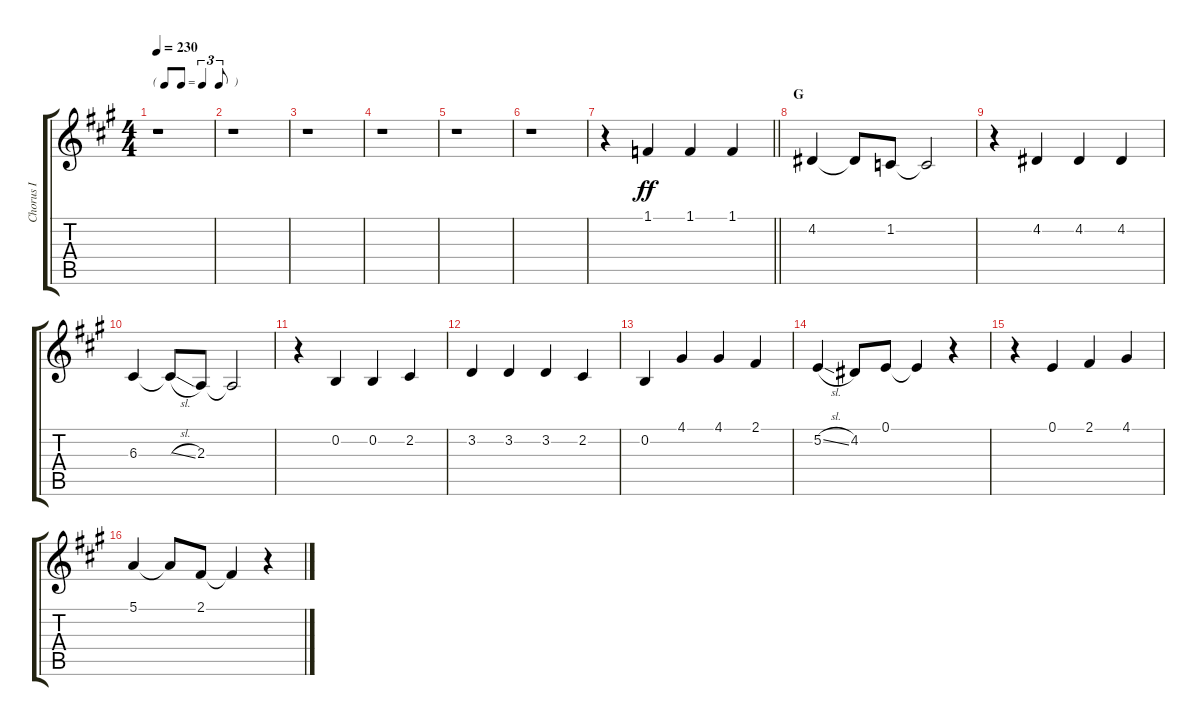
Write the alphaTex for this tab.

\track ("Chorus I" "Chorus I") {instrument voiceoohs}
\staff {score tabs}
\tuning (E4 B3 G3 D3 A2 E2) {hide}
\ts (4 4)
\tf triplet8th
\tempo 230
\clef g2
\ks a
r.1{dy ff} |
r.1 |
r.1 |
r.1 |
r.1 |
r.1 |
\barLineRight lightlight
r.4 1.1.4 1.1.4 1.1.4 |
\section ("" "G")
4.2.4 4.2{t}.8 1.2.8 1.2{t}.2 |
r.4 4.2.4 4.2.4 4.2.4 |
6.3.4 6.3{sl t}.8 2.3.8 2.3{t}.2 |
r.4 0.2.4 0.2.4 2.2.4 |
3.2.4 3.2.4 3.2.4 2.2.4 |
0.2.4 4.1.4 4.1.4 2.1.4 |
5.2{sl}.4 4.2.8 0.1.8 0.1{t}.4 r.4 |
r.4 0.1.4 2.1.4 4.1.4 |
5.1.4 5.1{t}.8 2.1.8 2.1{t}.4 r.4
